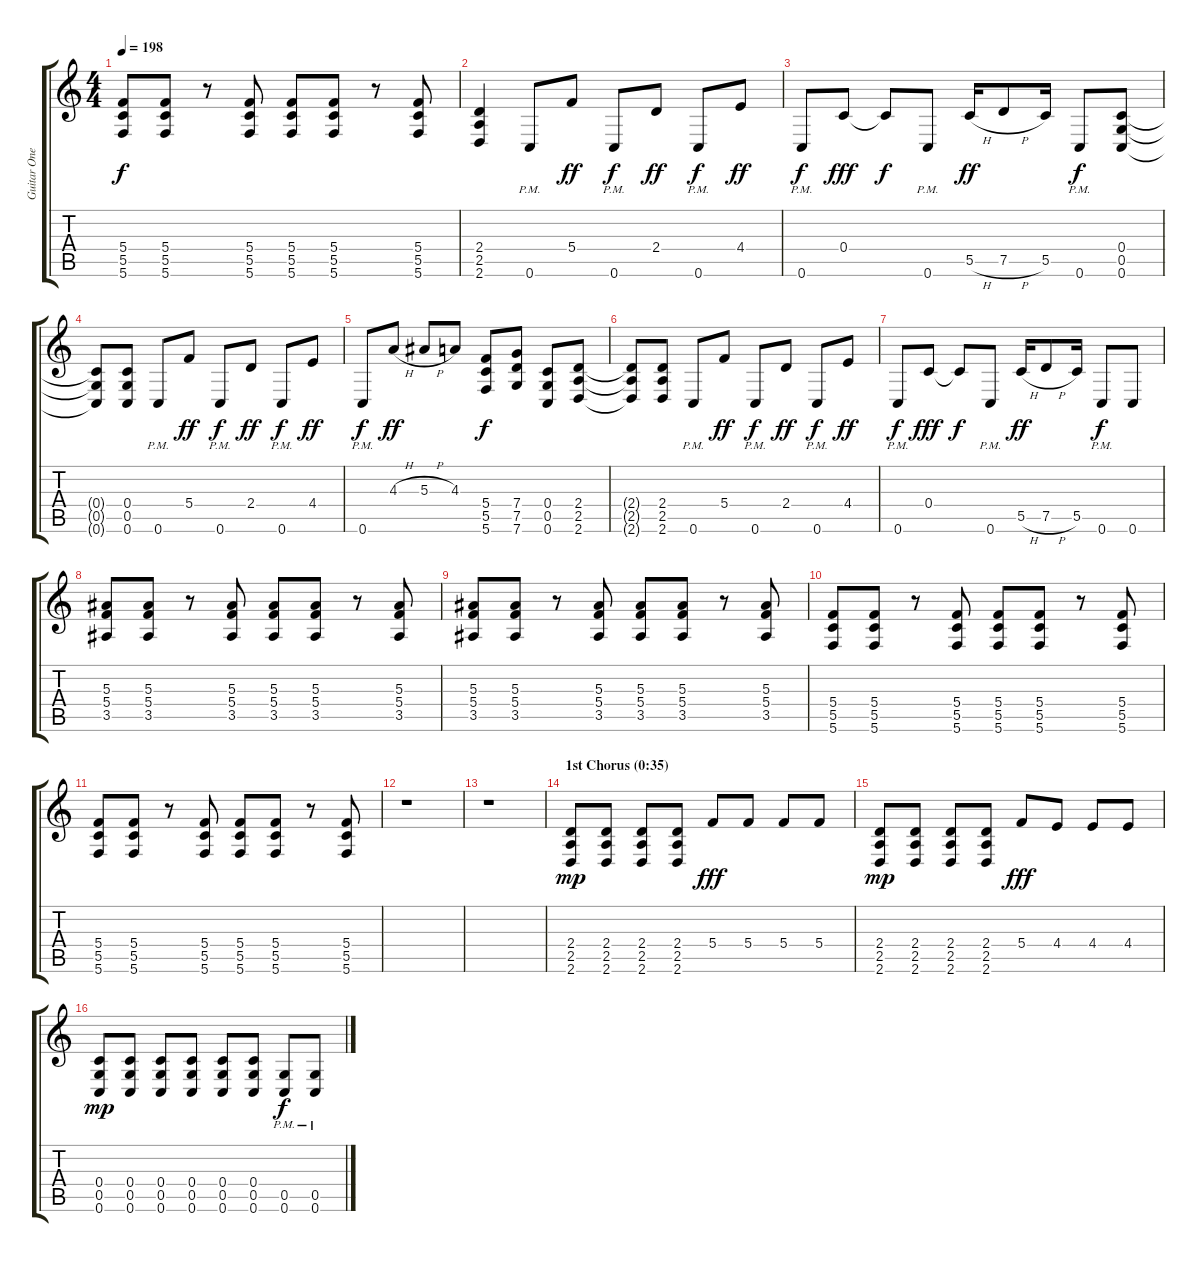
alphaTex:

\track ("Guitar One" "Guitar One") {instrument distortionguitar}
\staff {score tabs}
\tuning (D4 A3 F3 C3 G2 C2) {hide}
\ts (4 4)
\tempo 198
\clef g2
\ks c
(5.4 5.5 5.6).8{dy f} (5.4 5.5 5.6).8 r.8 (5.4 5.5 5.6).8 (5.4 5.5 5.6).8 (5.4 5.5 5.6).8 r.8 (5.4 5.5 5.6).8 |
(2.4 2.5 2.6).4 0.6{pm}.8 5.4.8{dy ff} 0.6{pm}.8{dy f} 2.4.8{dy ff} 0.6{pm}.8{dy f} 4.4.8{dy ff} |
0.6{pm}.8{dy f} 0.4.8{dy fff} 0.4{t}.8{dy f} 0.6{pm}.8 5.5{h}.16{dy ff} 7.5{h}.8 5.5.16 0.6{pm}.8{dy f} (0.4 0.5 0.6).8 |
(0.4{t} 0.5{t} 0.6{t}).8 (0.4 0.5 0.6).8 0.6{pm}.8 5.4.8{dy ff} 0.6{pm}.8{dy f} 2.4.8{dy ff} 0.6{pm}.8{dy f} 4.4.8{dy ff} |
0.6{pm}.8{dy f} 4.3{h}.8{dy ff} 5.3{h}.8 4.3.8 (5.4 5.5 5.6).8{dy f} (7.4 7.5 7.6).8 (0.4 0.5 0.6).8 (2.4 2.5 2.6).8 |
(2.4{t} 2.5{t} 2.6{t}).8 (2.4 2.5 2.6).8 0.6{pm}.8 5.4.8{dy ff} 0.6{pm}.8{dy f} 2.4.8{dy ff} 0.6{pm}.8{dy f} 4.4.8{dy ff} |
0.6{pm}.8{dy f} 0.4.8{dy fff} 0.4{t}.8{dy f} 0.6{pm}.8 5.5{h}.16{dy ff} 7.5{h}.8 5.5.16 0.6{pm}.8{dy f} 0.6.8 |
(5.3 5.4 3.5).8 (5.3 5.4 3.5).8 r.8 (5.3 5.4 3.5).8 (5.3 5.4 3.5).8 (5.3 5.4 3.5).8 r.8 (5.3 5.4 3.5).8 |
(5.3 5.4 3.5).8 (5.3 5.4 3.5).8 r.8 (5.3 5.4 3.5).8 (5.3 5.4 3.5).8 (5.3 5.4 3.5).8 r.8 (5.3 5.4 3.5).8 |
(5.4 5.5 5.6).8 (5.4 5.5 5.6).8 r.8 (5.4 5.5 5.6).8 (5.4 5.5 5.6).8 (5.4 5.5 5.6).8 r.8 (5.4 5.5 5.6).8 |
(5.4 5.5 5.6).8 (5.4 5.5 5.6).8 r.8 (5.4 5.5 5.6).8 (5.4 5.5 5.6).8 (5.4 5.5 5.6).8 r.8 (5.4 5.5 5.6).8 |
r.1 |
r.1 |
\section ("" "1st Chorus (0:35)")
(2.4 2.5 2.6).8{dy mp} (2.4 2.5 2.6).8 (2.4 2.5 2.6).8 (2.4 2.5 2.6).8 5.4.8{dy fff} 5.4.8 5.4.8 5.4.8 |
(2.4 2.5 2.6).8{dy mp} (2.4 2.5 2.6).8 (2.4 2.5 2.6).8 (2.4 2.5 2.6).8 5.4.8{dy fff} 4.4.8 4.4.8 4.4.8 |
(0.4 0.5 0.6).8{dy mp} (0.4 0.5 0.6).8 (0.4 0.5 0.6).8 (0.4 0.5 0.6).8 (0.4 0.5 0.6).8 (0.4 0.5 0.6).8 (0.5{pm} 0.6{pm}).8{dy f} (0.5{pm} 0.6{pm}).8
